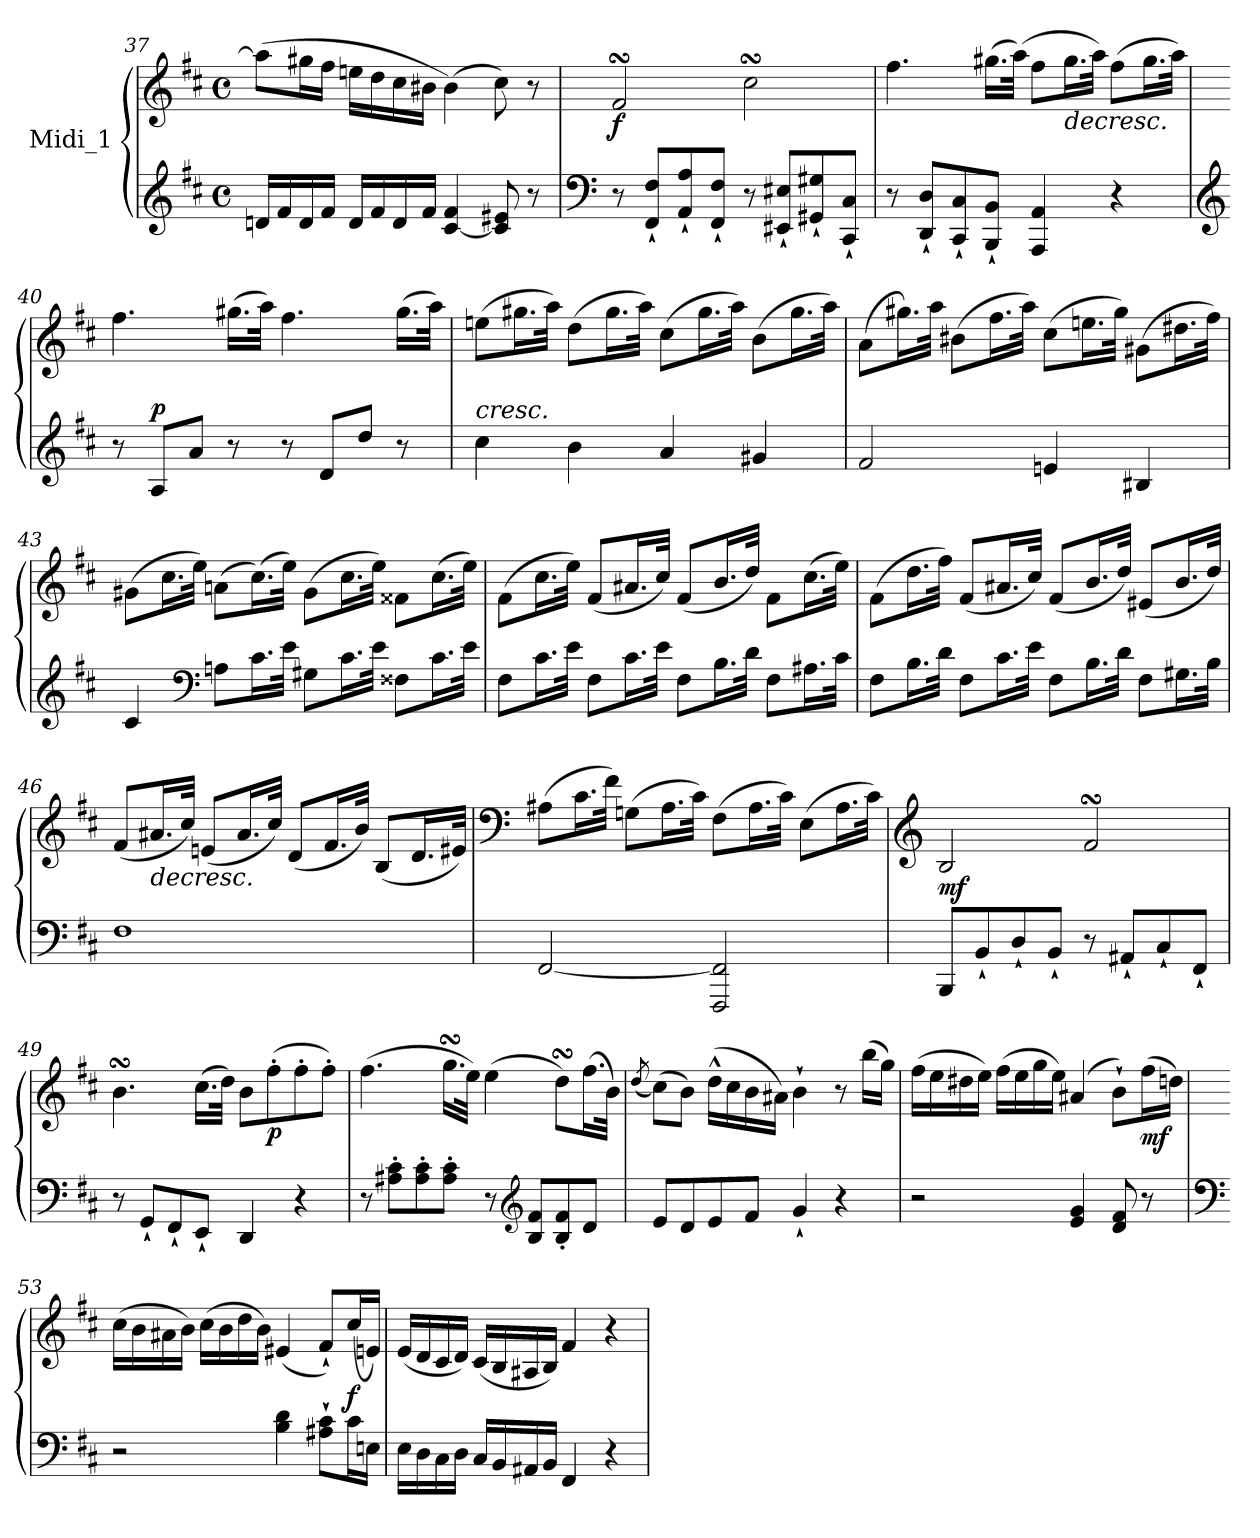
**kern	**kern	**dynam
*part1	*part1	*part1
*staff2	*staff1	*staff1/2
*I"Midi_1	*	*
!!LO:PB:g=z
*clefG2	*clefG2	*
*k[f#c#]	*k[f#c#]	*
*D:	*D:	*
*M4/4	*M4/4	*
*met(c)	*met(c)	*
=37	=37	=37
16dni/LL	(>8aa\L]	.
16f#/	.	.
16d/	16gg#X\L	.
16f#/JJ	16ff#\JJ	.
16d/LL	16eeni\LL	.
16f#/	16dd\	.
16d/	16cc#\	.
16f#/JJ	16b#X\JJ	.
[4c#/ 4f#/	(>4b#\)	.
8c#/] 8e#X/	8cc#\)	.
8r	8r	.
=38	=38	=38
*clefF4	*	*
!	!	!LO:DY:b
8r	2f#sSsS/	f
8FF#/` 8F#/`L	.	.
8AA/` 8A/`	.	.
8FF#/` 8F#/`J	.	.
8r	2cc#sSsS\	.
8EE#X/` 8E#X/`L	.	.
8GG#X/` 8G#X/`	.	.
8CC#/` 8C#/`J	.	.
=39	=39	=39
8r	4.ff#\	.
8DD/` 8D/`L	.	.
8CC#/` 8C#/`	.	.
8BBB/` 8BB/`J	(>16.gg#X\LL	.
.	(>32aa\JJk)	.
4AAA/ 4AA/	8ff#\L	.
!	!	!LO:HP:b
.	16.gg#\L	>
.	32aa\JJk)	.
4r	(>8ff#\L	.
.	16.gg#\L	.
.	32aa\JJk)	.
!!LO:LB:g=z
=40	=40	=40
*clefG2	*	*
8r	4.ff#\	.
!	!	!LO:DY:a=2
8A/L	.	p
8a/J	.	.
8r	(>16.gg#X\LL	]
.	32aa\JJk)	.
8r	4.ff#\	.
8d/L	.	.
8dd/J	.	.
8r	(>16.gg#\LL	.
.	32aa\JJk)	.
!!LO:LB:g=z
=41	=41	=41
!LO:TX:a:i:t=cresc.	!	!
4cc#\	(>8eeni\L	.
.	16.gg#X\L	.
.	32aa\JJk)	.
4b\	(>8dd\L	.
.	16.gg#\L	.
.	32aa\JJk)	.
4a/	(>8cc#\L	.
.	16.gg#\L	.
.	32aa\JJk)	.
4g#X/	(>8b\L	.
.	16.gg#\L	.
.	32aa\JJk)	.
=42	=42	=42
2f#/	(8a\L	.
.	16.gg#X\L)	.
.	32aa\JJk	.
.	(>8b#X\L	.
.	16.ff#\L	.
.	32aa\JJk)	.
4eni/	(>8cc#\L	.
.	16.eeni\L	.
.	32gg#i\JJk)	.
4B#X/	(>8g#X\L	.
.	16.dd#X\L	.
.	32ff#\JJk)	.
!!LO:PB:g=z
=43	=43	=43
4c#/	(>8g#X\L	.
.	16.cc#\L	.
.	32ee\JJk)	.
*clefF4	*	*
8Ani\L	(>8ani\L	.
16.c#\L	(>16.cc#\L)	.
32e\JJk	32ee\JJk)	.
8G#X\L	(>8g#\L	.
16.c#\L	16.cc#\L	.
32e\JJk	32ee\JJk)	.
8F##X\L	8f##X\L	.
16.c#\L	(>16.cc#\L	.
32e\JJk	32ee\JJk)	.
!!LO:LB:g=z
=44	=44	=44
8F#i\L	(>8f#i\L	.
16.c#\L	16.cc#\L	.
32e\JJk	32ee\JJk)	.
8F#\L	(8f#/L	.
16.c#\L	16.a#X/L	.
32e\JJk	32cc#/JJk)	.
8F#\L	(8f#/L	.
16.B\L	16.b/L	.
32d\JJk	32dd/JJk)	.
8F#\L	8f#\L	.
16.A#X\L	(>16.cc#\L	.
32c#\JJk	32ee\JJk)	.
=45	=45	=45
8F#\L	(>8f#\L	.
16.B\L	16.dd\L	.
32d\JJk	32ff#\JJk)	.
8F#\L	(8f#/L	.
16.c#\L	16.a#X/L	.
32e\JJk	32cc#/JJk)	.
8F#\L	(8f#/L	.
16.B\L	16.b/L	.
32d\JJk	32dd/JJk)	.
8F#\L	(8e#X/L	.
16.G#X\L	16.b/L	.
32B\JJk	32dd/JJk)	.
!!LO:LB:g=z
=46	=46	=46
1F#	(8f#/L	.
!	!LO:TX:b:i:t=decresc.	!
.	16.a#X/L	.
.	32cc#/JJk)	.
.	(8eni/L	.
.	16.a#/L	.
.	32cc#/JJk)	.
.	(8d/L	.
.	16.f#/L	.
.	32b/JJk)	.
.	(8B/L	.
.	16.d/L	.
.	32e#X/JJk)	.
!!LO:LB:g=z
=47	=47	=47
*	*clefF4	*
[2FF#/	(>8A#X\L	.
.	16.c#\L	.
.	32f#\JJk)	.
.	(>8Gni\L	.
.	16.A#i\L	.
.	32c#\JJk)	.
2FFF#/ 2FF#/]	(>8F#\L	.
.	16.A#\L	.
.	32c#\JJk)	.
.	(>8E\L	.
.	16.A#\L	.
.	32c#\JJk)	.
=48	=48	=48
*	*clefG2	*
!	!	!LO:DY:b
8BBB/L	2B/	mf
8BB`/	.	.
8D`/	.	.
8BB`/J	.	.
8r	2f#sSsS/	.
8AA#X`/L	.	.
8C#`/	.	.
8FF#`/J	.	.
=49	=49	=49
8r	4.bsSSS\	.
8GG`/L	.	.
8FF#`/	.	.
8EE`/J	(>16.cc#\LL	.
.	32dd\JJk)	.
4DD/	8b\L	.
!	!	!LO:DY:b
.	(>8ff#'\	p
4r	8ff#'\	.
.	8ff#'\J)	.
!!LO:LB:g=z
=50	=50	=50
8r	(>4.ff#\	.
8A#X\' 8c#\'L	.	.
8A#\' 8c#\'	.	.
8A#\' 8c#\'J	16.ggsSSs\LL	.
.	32ee\JJk)	.
8r	(>4ee\	.
*clefG2	*	*
8B/ 8f#/L	.	.
8B/' 8f#/'	8ddsSSs\L)	.
8d/J	(16.ff#\L	.
.	32b\JJk)	.
!!LO:LB:g=z
=51	=51	=51
.	(>8qdd/	.
8e/L	(>8cc#\L)	.
8d/	8b\J)	.
8e/	(>16dd^^\LL	.
.	16cc#\	.
8f#/J	16b\	.
.	16a#X\JJ)	.
4g`/	4b`\	.
4r	8r	.
.	(>16bb\LL	.
.	16gg\JJ)	.
=52	=52	=52
2r	(>16ff#\LL	.
.	16ee\	.
.	16dd#X\	.
.	16ee\JJ)	.
.	(>16ff#\LL	.
.	16ee\	.
.	16gg\	.
.	16ee\JJ)	.
4e/ 4g/	(4a#X/	.
8d/ 8f#/	8b`\L)	.
!	!	!LO:DY:b
8r	(>16ff#\L	mf
.	16ddn\JJ)	.
=53	=53	=53
*clefF4	*	*
2r	(>16cc#\LL	.
.	16b\	.
.	16a#X\	.
.	16b\JJ)	.
.	(>16cc#\LL	.
.	16b\	.
.	16dd\	.
.	16b\JJ)	.
4B\ 4d\	(4e#X/	.
8A#X\` 8c#\`L	8f#`/L)	.
!	!	!LO:DY:a=2
16c#\L	(16cc#/L	f
16Eni\JJ	16en/JJ)	.
!!LO:LB:g=z
=54	=54	=54
16E\LL	(16e/LL	.
16D\	16d/	.
16C#\	16c#/	.
16D\JJ	16d/JJ)	.
16C#/LL	(16c#/LL	.
16BB/	16B/	.
16AA#X/	16A#X/	.
16BB/JJ	16B/JJ)	.
4FF#/	4f#/	.
4r	4r	.
=	=	=
*-	*-	*-
